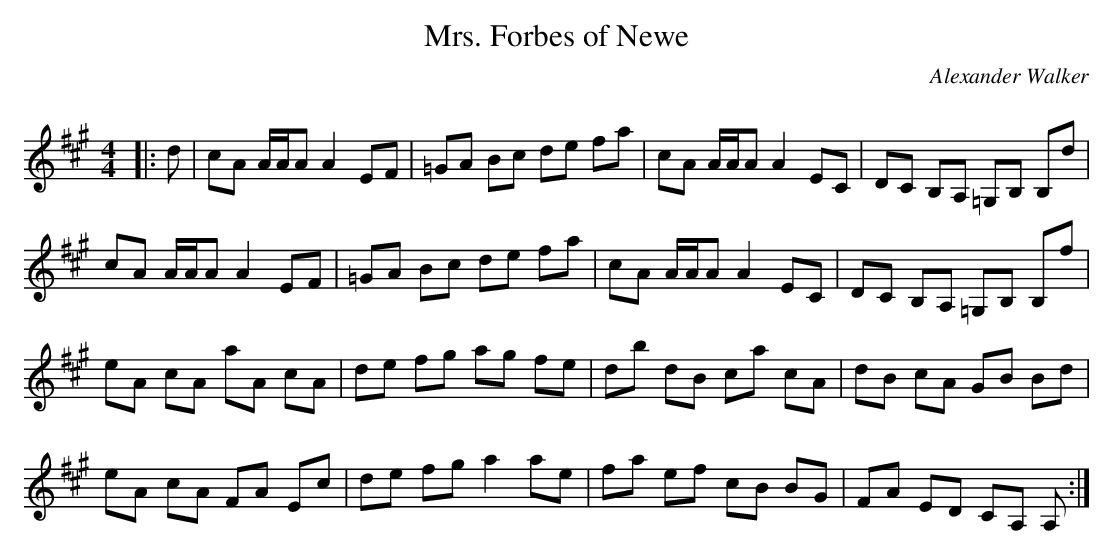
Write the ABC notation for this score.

X:1
T: Mrs. Forbes of Newe
C:Alexander Walker
Q: 232
K:A
M:4/4
L:1/8
|:d|cA A1/2A1/2A A2 EF|=GA Bc de fa|cA A1/2A1/2A A2 EC|DC B,A, =G,B, B,d|
cA A1/2A1/2A A2 EF|=GA Bc de fa|cA A1/2A1/2A A2 EC|DC B,A, =G,B, B,f|
eA cA aA cA|de fg ag fe|db dB ca cA|dB cA GB Bd|
eA cA FA Ec|de fg a2 ae|fa ef cB BG|FA ED CA, A,:|
